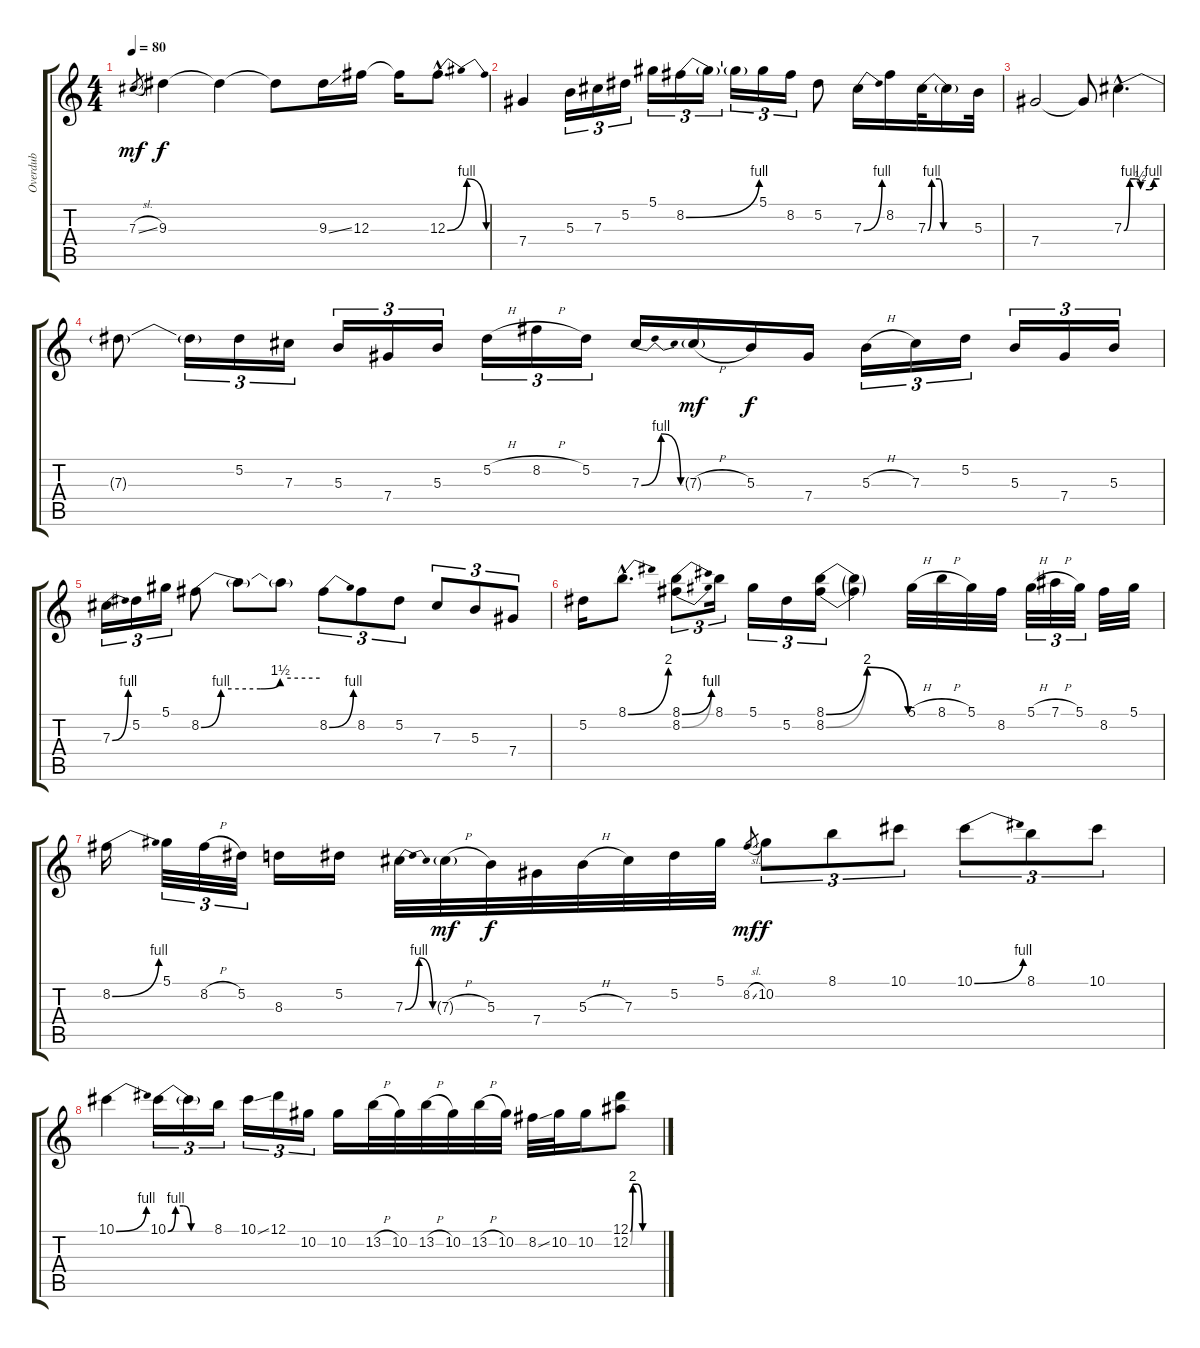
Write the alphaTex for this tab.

\track ("Overdub" "Overdub") {instrument fretlessbass}
\staff {score tabs}
\tuning (Eb4 Bb3 Gb3 Db3 Ab2 Eb2) {hide}
\ts (4 4)
\tempo 80
\clef g2
\ks c
7.3{sl}.8{gr dy mf} 9.3.4{dy f} 9.3{t}.4 9.3{t}.8 9.3{ss}.16 12.3.16 12.3{t}.16 12.3{be (bendrelease 0 0 15 4 30 4 60 0) hac}.8{d} |
7.4.4 5.3.16{tu (3 2)} 7.3.16{tu (3 2)} 5.2.16{tu (3 2)} 5.1.16{tu (3 2)} 8.2{be (bend 0 0 60 4)}.16{tu (3 2)} 8.2{t}.16{tu (3 2)} 8.2{t}.16{tu (3 2)} 5.1.16{tu (3 2)} 8.2.16{tu (3 2)} 5.2.8 7.3{be (bend 0 0 60 4)}.16 8.2.16 7.3{be (custom 0 0 5 4 15 4 20 0 60 0)}.32 7.3{t}.16 5.3.32 |
7.4.2 7.4{t}.8 7.3{be (custom 0 0 10 4 20 4 28 2 43 2 50 4 60 4) hac}.4{d} |
7.3{t}.8 7.3{t}.16{tu (3 2)} 5.2.16{tu (3 2)} 7.3.16{tu (3 2)} 5.3.16{tu (3 2)} 7.4.16{tu (3 2)} 5.3.16{tu (3 2)} 5.2{h}.16{tu (3 2)} 8.2{h}.16{tu (3 2)} 5.2.16{tu (3 2)} 7.3{be (bendrelease 0 0 15 4 30 4 60 0)}.16 7.3{h g}.16{dy mf} 5.3.16{dy f} 7.4.16 5.3{h}.16{tu (3 2)} 7.3.16{tu (3 2)} 5.2.16{tu (3 2)} 5.3.16{tu (3 2)} 7.4.16{tu (3 2)} 5.3.16{tu (3 2)} |
7.3{be (bend 0 0 60 4)}.16{tu (3 2)} 5.2.16{tu (3 2)} 5.1.16{tu (3 2)} 8.2{be (custom 0 0 10 4 30 4 40 6 60 6)}.8 8.2{t}.8 8.2{t}.8 8.2{be (bend 0 0 60 4)}.8{tu (3 2)} 8.2.8{tu (3 2)} 5.2.8{tu (3 2)} 7.3.8{tu (3 2)} 5.3.8{tu (3 2)} 7.4.8{tu (3 2)} |
5.2.16 8.1{be (bend 0 0 60 8) hac}.8{d} (8.1{be (bend 0 0 60 4)} 8.2{be (bend 0 0 60 4)}).8{tu (3 2)} 8.1.16{tu (3 2)} 5.1.16{tu (3 2)} 5.2.16{tu (3 2)} (8.1{be (bendrelease 0 0 10 8 30 8 60 0)} 8.2{be (bendrelease 0 0 10 8 30 8 60 0)}).16{tu (3 2)} (8.1{t} 8.2{t}).4 5.1{h}.32 8.1{h}.32 5.1.32 8.2.32 5.1{h}.32{tu (3 2)} 7.1{h}.32{tu (3 2)} 5.1.32{tu (3 2)} 8.2.32 5.1.32 |
8.2{be (bend 0 0 60 4)}.16 5.1.32{tu (3 2)} 8.2{h}.32{tu (3 2)} 5.2.32{tu (3 2)} 8.3.16 5.2.16 7.3{be (bendrelease 0 0 15 4 30 4 60 0)}.32 7.3{h g}.32{dy mf} 5.3.32{dy f} 7.4.32 5.3{h}.32 7.3.32 5.2.32 5.1.32 8.2{sl}.8{gr dy mf} 10.2.8{tu (3 2) dy f} 8.1.8{tu (3 2)} 10.1.8{tu (3 2)} 10.1{be (bend 0 0 60 4)}.8{tu (3 2)} 8.1.8{tu (3 2)} 10.1.8{tu (3 2)} |
10.1{be (bend 0 0 60 4)}.4 10.1{be (custom 0 0 10 4 20 4 30 0 60 0)}.16{tu (3 2)} 10.1{t}.16{tu (3 2)} 8.1.16{tu (3 2)} 10.1{ss}.16{tu (3 2)} 12.1.16{tu (3 2)} 10.2.16{tu (3 2)} 10.2.16 13.2{h}.32 10.2.32 13.2{h}.32 10.2.32 13.2{h}.32 10.2.32 8.2{ss}.32 10.2.32 10.2.16 (12.1{be (custom 0 0 5 8 15 8 25 0 60 0)} 12.2{be (custom 0 0 5 8 15 8 25 0 60 0)}).8
